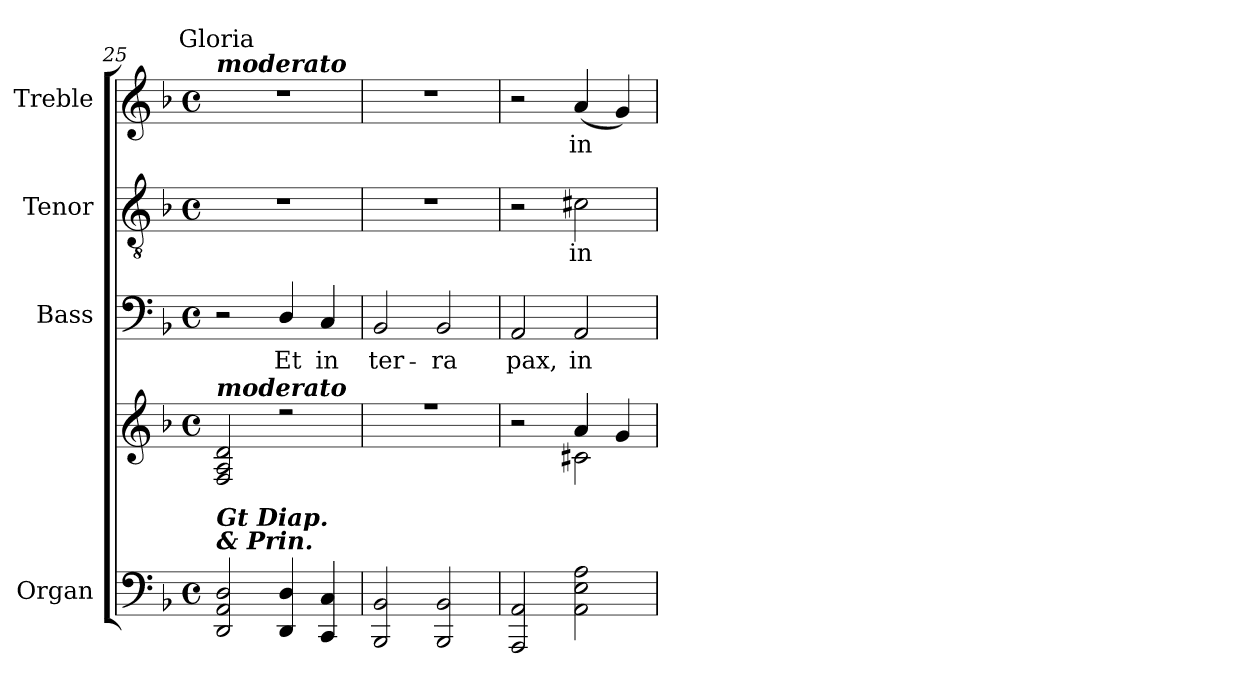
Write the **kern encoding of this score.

**kern	**kern	**kern	**text	**kern	**text	**kern	**text
*part4	*part4	*part3	*part3	*part2	*part2	*part1	*part1
*staff5	*staff4	*staff3	*staff3	*staff2	*staff2	*staff1	*staff1
*I"Organ	*	*I"Bass	*	*I"Tenor	*	*I"Treble	*
*I'Organ	*	*I'Bass	*	*I'Tenor	*	*I'Treble	*
!!LO:LB:g=z
*clefF4	*clefG2	*clefF4	*	*clefGv2	*	*clefG2	*
*k[b-]	*k[b-]	*k[b-]	*	*k[b-]	*	*k[b-]	*
*F:	*F:	*F:	*	*F:	*	*F:	*
*M4/4	*M4/4	*M4/4	*	*M4/4	*	*M4/4	*
*met(c)	*met(c)	*met(c)	*	*met(c)	*	*met(c)	*
=25	=25	=25	=25	=25	=25	=25	=25
*	*^	*	*	*	*	*	*
!	!	!	!	!	!	!	!LO:TX:a:Bi:t=moderato	!
!	!	!	!	!	!	!	!LO:TX:a:cj:t=Gloria	!
!	!LO:TX:a:Bi:t=moderato	!	!	!	!	!	!	!
!	!LO:TX:b:Bi:t=Gt Diap.\n& Prin.	!	!	!	!	!	!	!
2DD 2AA 2D	2F 2A 2d	1ryy	2r	.	1r	.	1r	.
!	!	!	!	!LO:LY:b	!	!	!	!
4DD 4D	2r	.	4D/	Et	.	.	.	.
!	!	!	!	!LO:LY:b	!	!	!	!
4CC 4C	.	.	4C	in	.	.	.	.
=26	=26	=26	=26	=26	=26	=26	=26	=26
!	!	!	!	!LO:LY:b	!	!	!	!
2BBB- 2BB-	1r	1ryy	2BB-	ter-	1r	.	1r	.
!	!	!	!	!LO:LY:b	!	!	!	!
2BBB- 2BB-	.	.	2BB-	-ra	.	.	.	.
=27	=27	=27	=27	=27	=27	=27	=27	=27
!	!	!	!	!LO:LY:b	!	!	!	!
2AAA 2AA	2r	2ryy	2AA	pax,	2r	.	2r	.
!	!	!	!	!LO:LY:b	!	!LO:LY:b	!	!LO:LY:b
2AA 2E 2A	4a	2c#X\	2AA	in	2c#X	in	(<4a	in
.	4g	.	.	.	.	.	4g)	.
*	*v	*v	*	*	*	*	*	*
=	=	=	=	=	=	=	=
*-	*-	*-	*-	*-	*-	*-	*-
